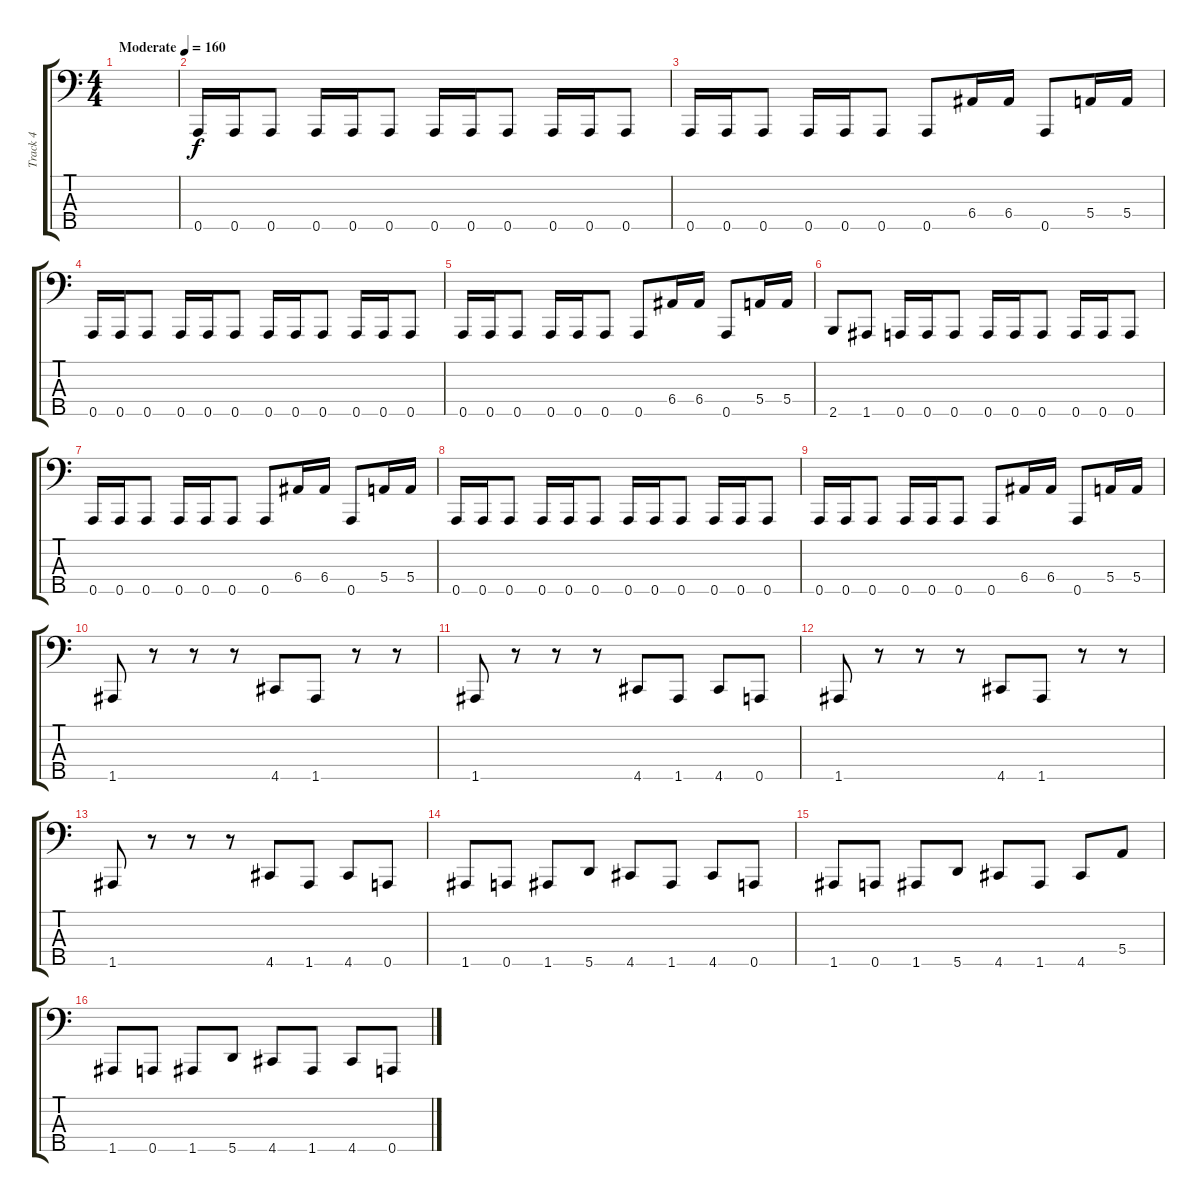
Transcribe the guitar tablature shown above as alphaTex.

\track ("Track 4" "Track 4") {instrument electricbassfinger}
\staff {score tabs}
\tuning (G2 D2 A1 E1 A0) {hide}
\ts (4 4)
\tempo (160 "Moderate")
\clef f4
\ks c
|
0.5.16 0.5.16 0.5.8 0.5.16 0.5.16 0.5.8 0.5.16 0.5.16 0.5.8 0.5.16 0.5.16 0.5.8 |
0.5.16 0.5.16 0.5.8 0.5.16 0.5.16 0.5.8 0.5.8 6.4.16 6.4.16 0.5.8 5.4.16 5.4.16 |
0.5.16 0.5.16 0.5.8 0.5.16 0.5.16 0.5.8 0.5.16 0.5.16 0.5.8 0.5.16 0.5.16 0.5.8 |
0.5.16 0.5.16 0.5.8 0.5.16 0.5.16 0.5.8 0.5.8 6.4.16 6.4.16 0.5.8 5.4.16 5.4.16 |
2.5.8 1.5.8 0.5.16 0.5.16 0.5.8 0.5.16 0.5.16 0.5.8 0.5.16 0.5.16 0.5.8 |
0.5.16 0.5.16 0.5.8 0.5.16 0.5.16 0.5.8 0.5.8 6.4.16 6.4.16 0.5.8 5.4.16 5.4.16 |
0.5.16 0.5.16 0.5.8 0.5.16 0.5.16 0.5.8 0.5.16 0.5.16 0.5.8 0.5.16 0.5.16 0.5.8 |
0.5.16 0.5.16 0.5.8 0.5.16 0.5.16 0.5.8 0.5.8 6.4.16 6.4.16 0.5.8 5.4.16 5.4.16 |
1.5.8 r.8 r.8 r.8 4.5.8 1.5.8 r.8 r.8 |
1.5.8 r.8 r.8 r.8 4.5.8 1.5.8 4.5.8 0.5.8 |
1.5.8 r.8 r.8 r.8 4.5.8 1.5.8 r.8 r.8 |
1.5.8 r.8 r.8 r.8 4.5.8 1.5.8 4.5.8 0.5.8 |
1.5.8 0.5.8 1.5.8 5.5.8 4.5.8 1.5.8 4.5.8 0.5.8 |
1.5.8 0.5.8 1.5.8 5.5.8 4.5.8 1.5.8 4.5.8 5.4.8 |
1.5.8 0.5.8 1.5.8 5.5.8 4.5.8 1.5.8 4.5.8 0.5.8
